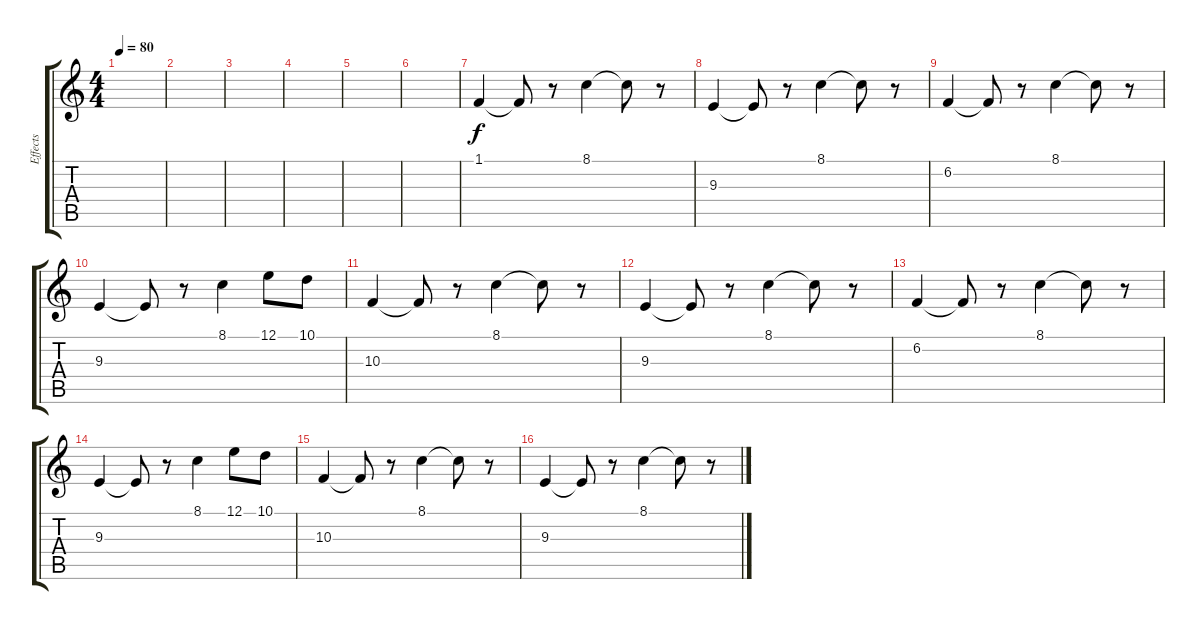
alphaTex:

\track ("Effects" "Effects") {instrument fx7echoes}
\staff {score tabs}
\tuning (E4 B3 G3 D3 A2 E2) {hide}
\ts (4 4)
\tempo 80
\clef g2
\ks c
|
|
|
|
|
|
1.1.4 1.1{t}.8 r.8 8.1.4 8.1{t}.8 r.8 |
9.3.4 9.3{t}.8 r.8 8.1.4 8.1{t}.8 r.8 |
6.2.4 6.2{t}.8 r.8 8.1.4 8.1{t}.8 r.8 |
9.3.4 9.3{t}.8 r.8 8.1.4 12.1.8 10.1.8 |
10.3.4 10.3{t}.8 r.8 8.1.4 8.1{t}.8 r.8 |
9.3.4 9.3{t}.8 r.8 8.1.4 8.1{t}.8 r.8 |
6.2.4 6.2{t}.8 r.8 8.1.4 8.1{t}.8 r.8 |
9.3.4 9.3{t}.8 r.8 8.1.4 12.1.8 10.1.8 |
10.3.4 10.3{t}.8 r.8 8.1.4 8.1{t}.8 r.8 |
9.3.4 9.3{t}.8 r.8 8.1.4 8.1{t}.8 r.8
